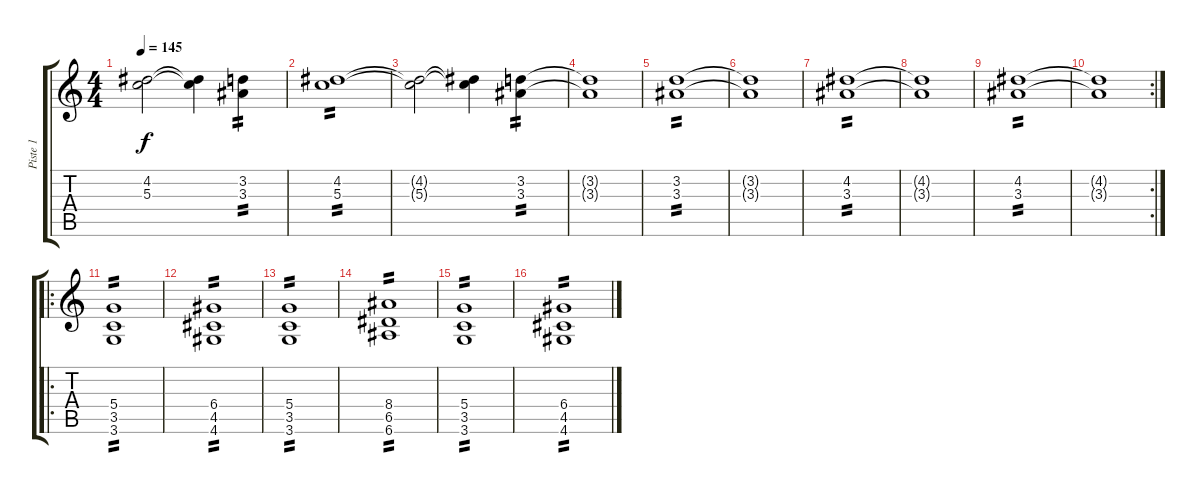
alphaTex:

\track ("Piste 1" "Piste 1") {instrument overdrivenguitar}
\staff {score tabs}
\tuning (E4 B3 G3 D3 A2 E2) {hide}
\ts (4 4)
\tempo 145
\clef g2
\ks c
(4.2{t} 5.3{t}).2{dy f} (4.2{t} 5.3{t}).4 (3.2 3.3).4{tp 2} |
(4.2 5.3).1{tp 2} |
(4.2{t} 5.3{t}).2 (4.2{t} 5.3{t}).4 (3.2 3.3).4{tp 2} |
(3.2{t} 3.3{t}).1 |
(3.2 3.3).1{tp 2} |
(3.2{t} 3.3{t}).1 |
(4.2 3.3).1{tp 2} |
(4.2{t} 3.3{t}).1 |
(4.2 3.3).1{tp 2} |
\rc 2
(4.2{t} 3.3{t}).1 |
\ro
(5.4 3.5 3.6).1{tp 2} |
(6.4 4.5 4.6).1{tp 2} |
(5.4 3.5 3.6).1{tp 2} |
(8.4 6.5 6.6).1{tp 2} |
(5.4 3.5 3.6).1{tp 2} |
(6.4 4.5 4.6).1{tp 2}
